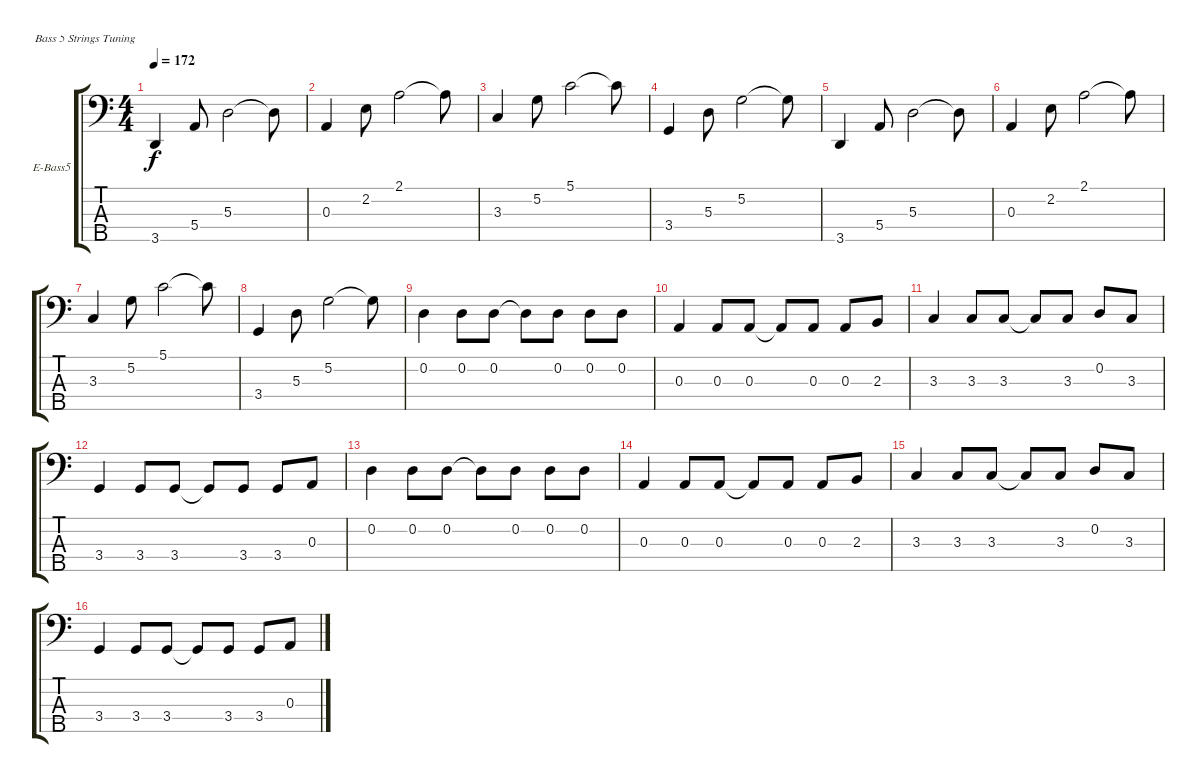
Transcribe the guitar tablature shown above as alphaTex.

\bracketExtendMode groupsimilarinstruments
\firstSystemTrackNameOrientation horizontal
\otherSystemsTrackNameOrientation horizontal
\track ("Marc Elliard" "E-Bass5") {instrument electricbassfinger}
\staff {score tabs}
\tuning (G2 D2 A1 E1 B0)
\ts (4 4)
\tempo 172
\clef f4
\ks c
3.5.4{dy f} 5.4.8 5.3.2 5.3{t}.8 |
0.3.4 2.2.8 2.1.2 2.1{t}.8 |
3.3.4 5.2.8 5.1.2 5.1{t}.8 |
3.4.4 5.3.8 5.2.2 5.2{t}.8 |
3.5.4 5.4.8 5.3.2 5.3{t}.8 |
0.3.4 2.2.8 2.1.2 2.1{t}.8 |
3.3.4 5.2.8 5.1.2 5.1{t}.8 |
3.4.4 5.3.8 5.2.2 5.2{t}.8 |
0.2.4 0.2.8 0.2.8 0.2{t}.8 0.2.8 0.2.8 0.2.8 |
0.3.4 0.3.8 0.3.8 0.3{t}.8 0.3.8 0.3.8 2.3.8 |
3.3.4 3.3.8 3.3.8 3.3{t}.8 3.3.8 0.2.8 3.3.8 |
3.4.4 3.4.8 3.4.8 3.4{t}.8 3.4.8 3.4.8 0.3.8 |
0.2.4 0.2.8 0.2.8 0.2{t}.8 0.2.8 0.2.8 0.2.8 |
0.3.4 0.3.8 0.3.8 0.3{t}.8 0.3.8 0.3.8 2.3.8 |
3.3.4 3.3.8 3.3.8 3.3{t}.8 3.3.8 0.2.8 3.3.8 |
3.4.4 3.4.8 3.4.8 3.4{t}.8 3.4.8 3.4.8 0.3.8
